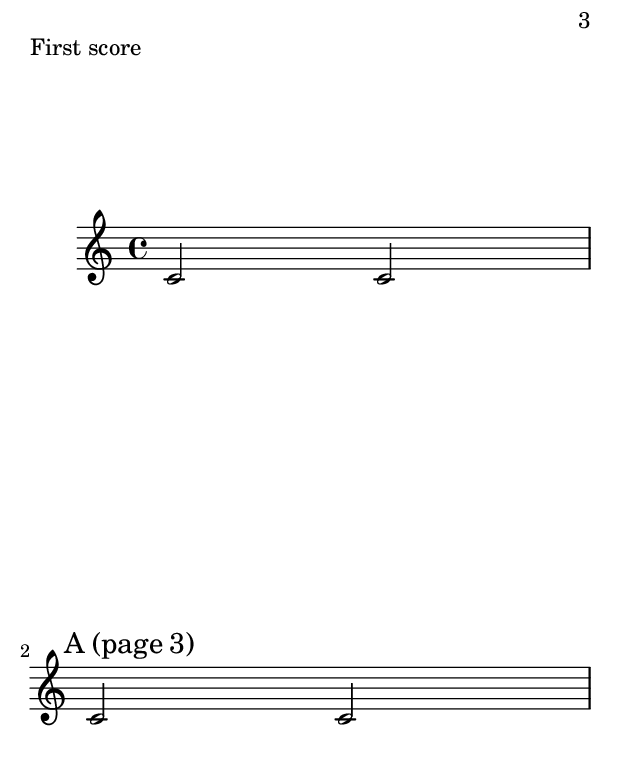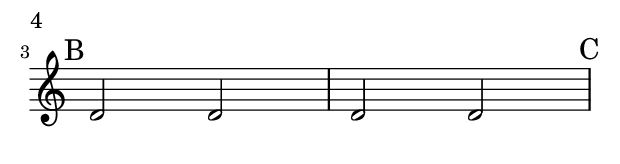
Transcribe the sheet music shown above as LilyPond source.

%% Do not edit this file; it is auto-generated from input/new
%% This file is in the public domain.
\version "2.11.51"
\header {
  lsrtags = "spacing"
  texidoc = "Page labels may be placed inside music or at top-level,
and referred to in markups."
  doctitle = "Page label"
} % begin verbatim

#(set-default-paper-size "a6")

#(define-markup-command (toc-line layout props label text) (symbol? markup?)
  (interpret-markup layout props
   (markup #:fill-line (text #:page-ref label "8" "?"))))

\book {
  \markup \huge \fill-line { \null Title Page \null }

  \pageBreak

  \label #'toc
  \markup \column {
    \large \fill-line { \null Table of contents \null }
    \toc-line #'toc "Table of contents"
    \toc-line #'firstScore "First Score"
    \toc-line #'markA "Mark A"
    \toc-line #'markB "Mark B"
    \toc-line #'markC "Mark C"
    \toc-line #'unknown "Unknown label"
  }

  \pageBreak

  \label #'firstScore
  \score {
    {
      c'2 c'
      \mark \markup { A (page \concat { \page-ref #'markA "0" "?" ) } } \label #'markA
      c'2 c'
      \pageBreak
      \mark "B" \label #'markB
      d'2 d'
      d'2 d'
      \once \override Score.RehearsalMark #'break-visibility = #begin-of-line-invisible
      \mark "C" \label #'markC
    }
    \header { piece = "First score" }
  }
}
